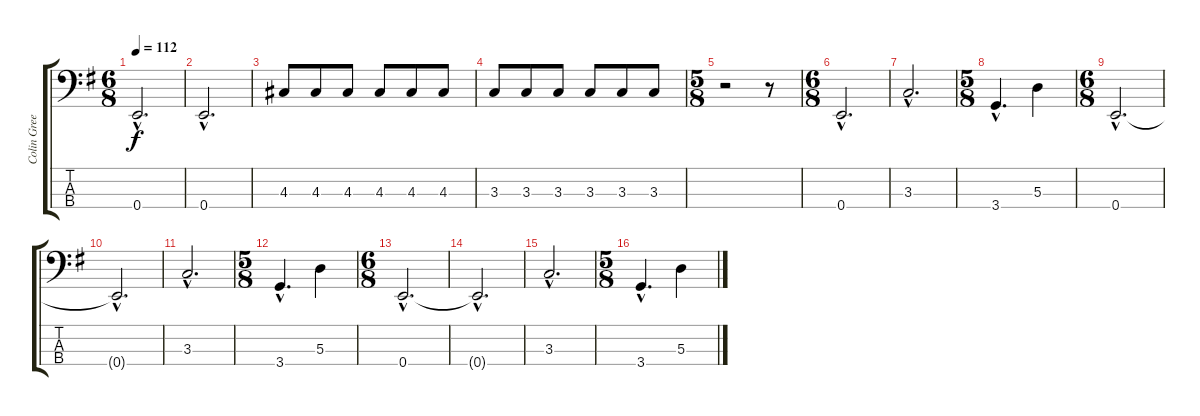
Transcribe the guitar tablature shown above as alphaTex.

\track ("Colin Greenwood" "Colin Gree") {instrument electricbassfinger}
\staff {score tabs}
\tuning (G2 D2 A1 E1) {hide}
\ts (6 8)
\tempo 112
\clef f4
\ks g
0.4{hac}.2{d dy f} |
0.4{hac}.2{d} |
4.3.8 4.3.8 4.3.8 4.3.8 4.3.8 4.3.8 |
3.3.8 3.3.8 3.3.8 3.3.8 3.3.8 3.3.8 |
\ts (5 8)
r.2 r.8 |
\ts (6 8)
0.4{hac}.2{d} |
3.3{hac}.2{d} |
\ts (5 8)
3.4{hac}.4{d} 5.3.4 |
\ts (6 8)
0.4{hac}.2{d} |
0.4{hac t}.2{d} |
3.3{hac}.2{d} |
\ts (5 8)
3.4{hac}.4{d} 5.3.4 |
\ts (6 8)
0.4{hac}.2{d} |
0.4{hac t}.2{d} |
3.3{hac}.2{d} |
\ts (5 8)
3.4{hac}.4{d} 5.3.4
